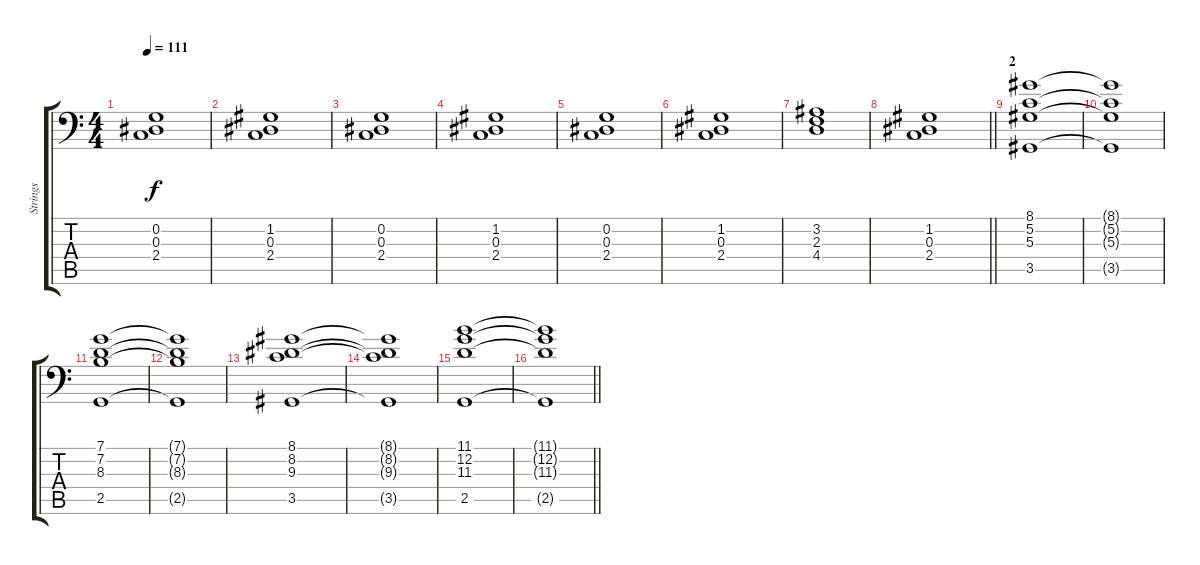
\track ("Strings" "Strings") {instrument stringensemble1}
\staff {score tabs}
\tuning (C4 G3 Eb3 Bb2 F2 Bb1) {hide}
\ts (4 4)
\tempo 111
\clef f4
\ks c
(0.2 0.3 2.4).1{dy f} |
(1.2 0.3 2.4).1 |
(0.2 0.3 2.4).1 |
(1.2 0.3 2.4).1 |
(0.2 0.3 2.4).1 |
(1.2 0.3 2.4).1 |
(3.2 2.3 4.4).1 |
\barLineRight lightlight
(1.2 0.3 2.4).1 |
\section ("" "2")
(8.1 5.2 5.3 3.5).1 |
(8.1{t} 5.2{t} 5.3{t} 3.5{t}).1 |
(7.1 7.2 8.3 2.5).1 |
(7.1{t} 7.2{t} 8.3{t} 2.5{t}).1 |
(8.1 8.2 9.3 3.5).1 |
(8.1{t} 8.2{t} 9.3{t} 3.5{t}).1 |
(11.1 12.2 11.3 2.5).1 |
\barLineRight lightlight
(11.1{t} 12.2{t} 11.3{t} 2.5{t}).1
